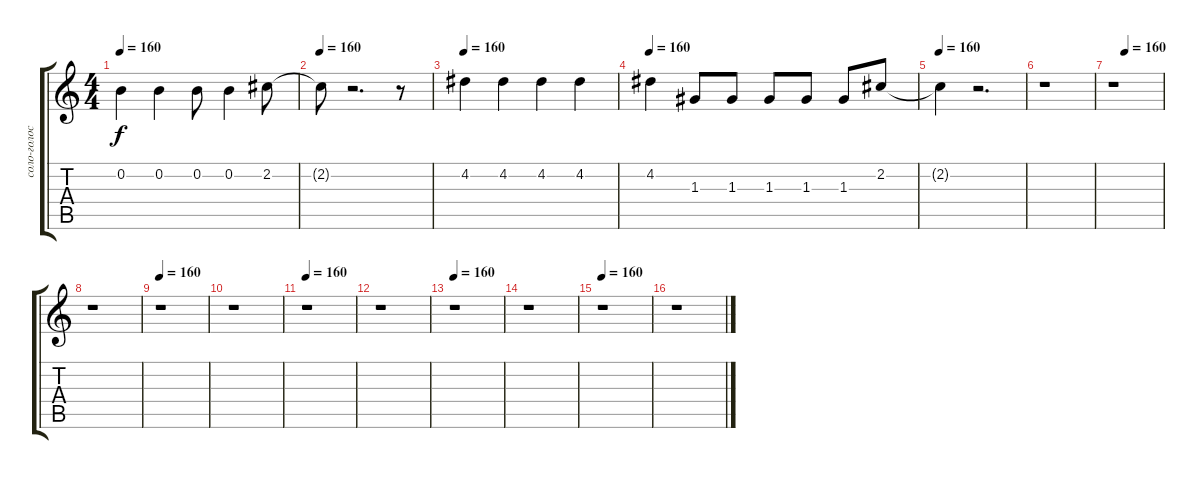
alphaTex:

\track ("соло-голос" "соло-голос") {instrument overdrivenguitar}
\staff {score tabs}
\tuning (E4 B3 G3 D3 A2 E2) {hide}
\ts (4 4)
\tempo 160
\clef g2
\ks c
0.2.4{dy f} 0.2.4 0.2.8 0.2.4 2.2.8 |
\tempo 160
2.2{t}.8 r.2{d} r.8 |
\tempo 160
4.2.4 4.2.4 4.2.4 4.2.4 |
\tempo 160
4.2.4 1.3.8 1.3.8 1.3.8 1.3.8 1.3.8 2.2.8 |
\tempo 160
2.2{t}.4 r.2{d} |
r.1 |
\tempo (160 0.25)
r.1 |
r.1 |
\tempo 160
r.1 |
r.1 |
\tempo 160
r.1 |
r.1 |
\tempo 160
r.1 |
r.1 |
\tempo 160
r.1 |
r.1
